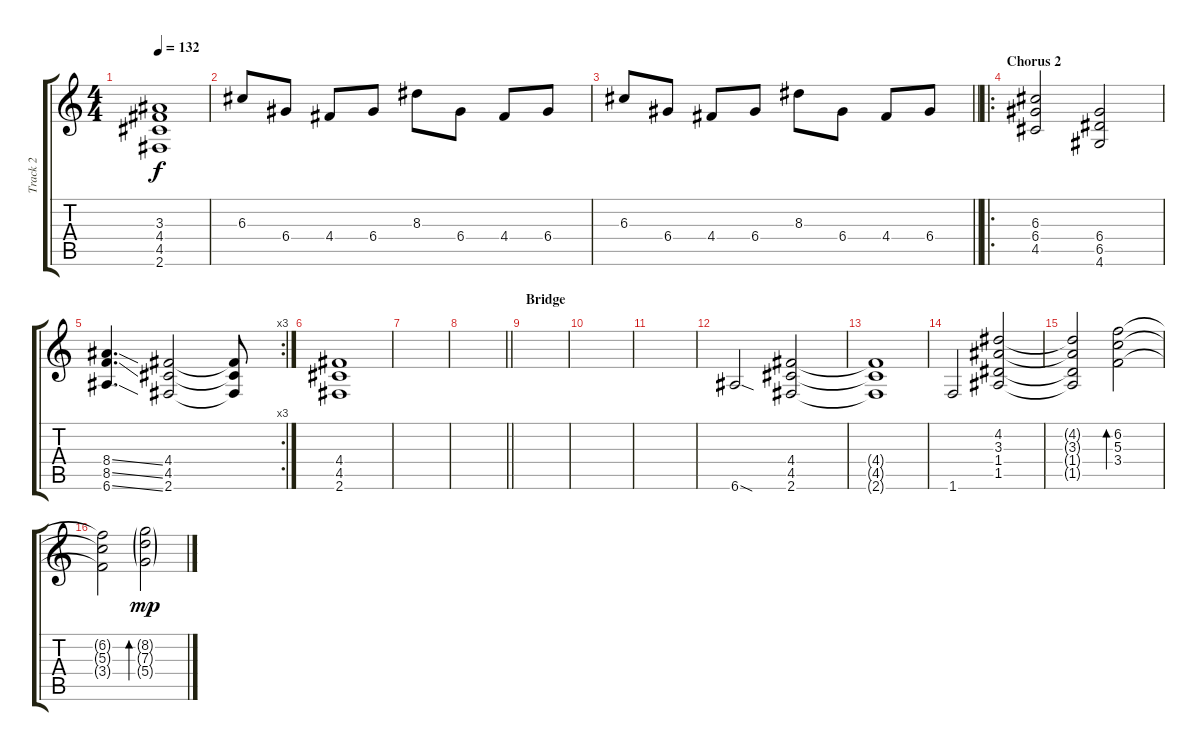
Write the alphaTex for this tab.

\track ("Track 2" "Track 2") {instrument overdrivenguitar}
\staff {score tabs}
\tuning (E4 B3 G3 D3 A2 E2) {hide}
\ts (4 4)
\tempo 132
\clef g2
\ks c
(3.3 4.4 4.5 2.6).1{dy f} |
6.3.8 6.4.8 4.4.8 6.4.8 8.3.8 6.4.8 4.4.8 6.4.8 |
\barLineRight lightlight
6.3.8 6.4.8 4.4.8 6.4.8 8.3.8 6.4.8 4.4.8 6.4.8 |
\ro
\section ("" "Chorus 2")
(6.3 6.4 4.5).2 (6.4 6.5 4.6).2 |
\rc 3
(8.4{ss} 8.5{ss} 6.6{ss}).4{d} (4.4 4.5 2.6).2 (4.4{t} 4.5{t} 2.6{t}).8 |
(4.4 4.5 2.6).1 |
|
\barLineRight lightlight
|
\section ("" "Bridge")
|
|
|
6.6{sod}.2 (4.4 4.5 2.6).2 |
(4.4{t} 4.5{t} 2.6{t}).1 |
1.6.2 (4.2 3.3 1.4 1.5).2 |
(4.2{t} 3.3{t} 1.4{t} 1.5{t}).2 (6.2 5.3 3.4).2{bd 240} |
(6.2{t} 5.3{t} 3.4{t}).2 (8.2{g} 7.3{g} 5.4{g}).2{bd 240 dy mp}
